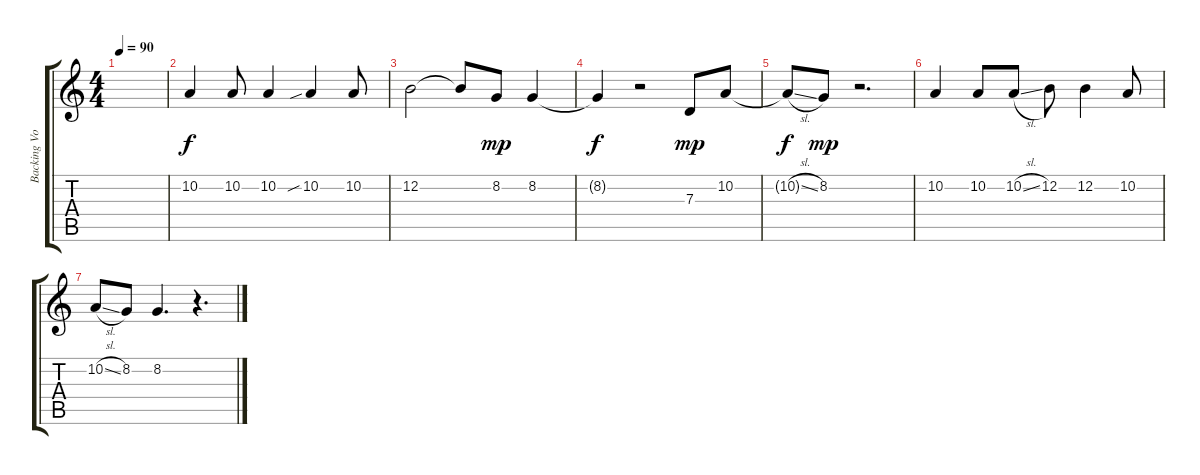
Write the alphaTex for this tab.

\track ("Backing Vocals" "Backing Vo") {instrument choiraahs}
\staff {score tabs}
\tuning (E4 B3 G3 D3 A2 E2) {hide}
\ts (4 4)
\tempo 90
\clef g2
\ks c
|
10.2.4 10.2.8 10.2.4 10.2{sib}.4 10.2.8 |
12.2.2 12.2{t}.8{dy f} 8.2.8{dy mp} 8.2.4 |
8.2{t}.4{dy f} r.2 7.3.8{dy mp} 10.2.8 |
10.2{sl t}.8{dy f} 8.2.8{dy mp} r.2{d} |
10.2.4 10.2.8 10.2{sl}.8 12.2.8 12.2.4 10.2.8 |
10.2{sl}.8 8.2.8 8.2.4{d} r.4{d}
